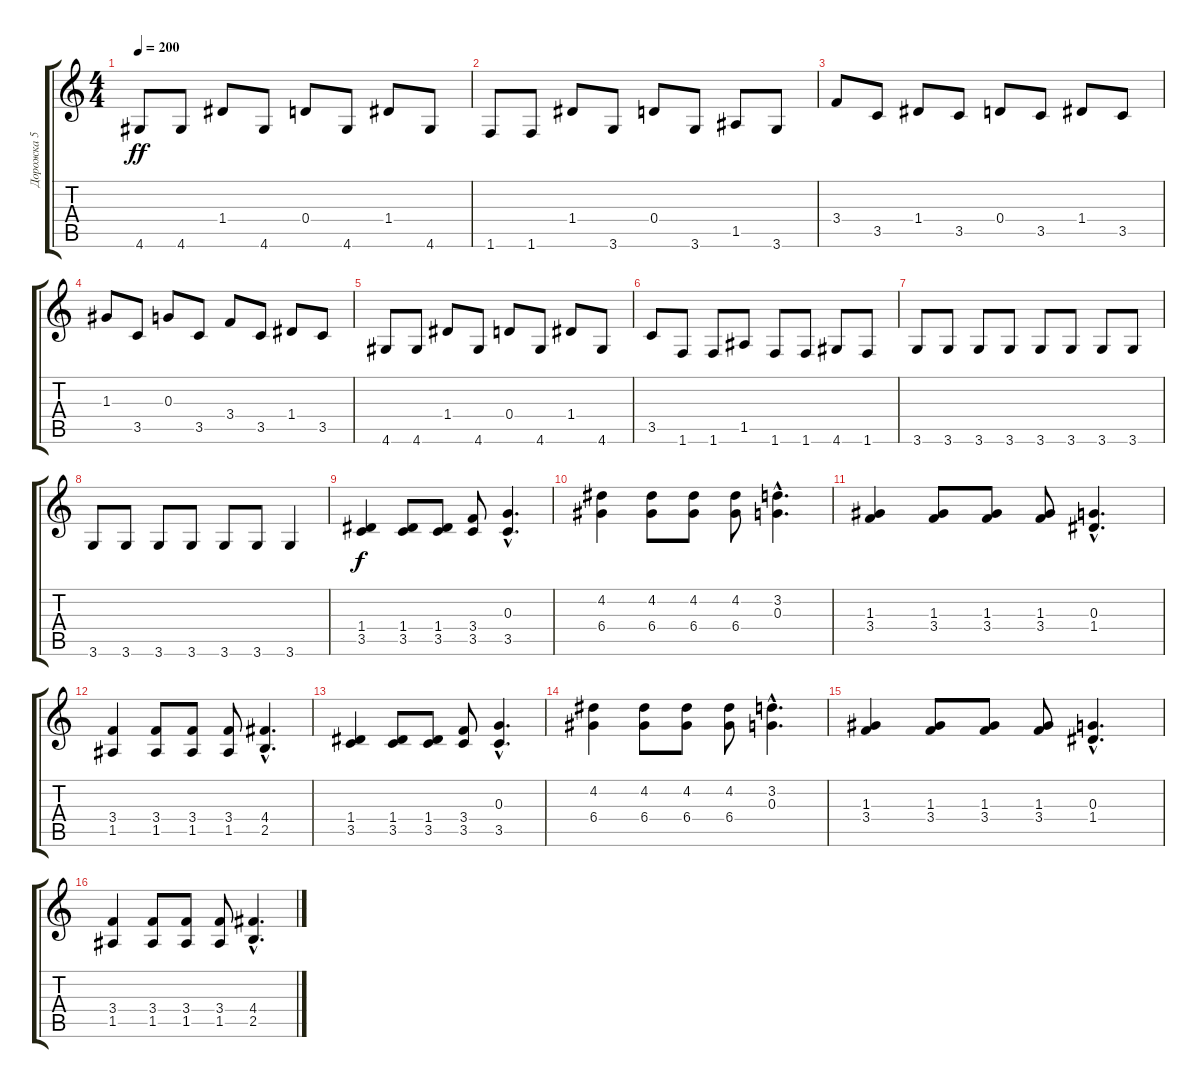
\track ("Дорожка 5" "Дорожка 5") {instrument distortionguitar}
\staff {score tabs}
\tuning (E4 B3 G3 D3 A2 E2) {hide}
\ts (4 4)
\tempo 200
\clef g2
\ks c
4.6.8{dy ff} 4.6.8 1.4.8 4.6.8 0.4.8 4.6.8 1.4.8 4.6.8 |
1.6.8 1.6.8 1.4.8 3.6.8 0.4.8 3.6.8 1.5.8 3.6.8 |
3.4.8 3.5.8 1.4.8 3.5.8 0.4.8 3.5.8 1.4.8 3.5.8 |
1.3.8 3.5.8 0.3.8 3.5.8 3.4.8 3.5.8 1.4.8 3.5.8 |
4.6.8 4.6.8 1.4.8 4.6.8 0.4.8 4.6.8 1.4.8 4.6.8 |
3.5.8 1.6.8 1.6.8 1.5.8 1.6.8 1.6.8 4.6.8 1.6.8 |
3.6.8 3.6.8 3.6.8 3.6.8 3.6.8 3.6.8 3.6.8 3.6.8 |
3.6.8 3.6.8 3.6.8 3.6.8 3.6.8 3.6.8 3.6.4 |
(1.4 3.5).4{dy f} (1.4 3.5).8 (1.4 3.5).8 (3.4 3.5).8 (0.3{hac} 3.5{hac}).4{d} |
(4.2 6.4).4 (4.2 6.4).8 (4.2 6.4).8 (4.2 6.4).8 (3.2{hac} 0.3{hac}).4{d} |
(1.3 3.4).4 (1.3 3.4).8 (1.3 3.4).8 (1.3 3.4).8 (0.3{hac} 1.4{hac}).4{d} |
(3.4 1.5).4 (3.4 1.5).8 (3.4 1.5).8 (3.4 1.5).8 (4.4{hac} 2.5{hac}).4{d} |
(1.4 3.5).4 (1.4 3.5).8 (1.4 3.5).8 (3.4 3.5).8 (0.3{hac} 3.5{hac}).4{d} |
(4.2 6.4).4 (4.2 6.4).8 (4.2 6.4).8 (4.2 6.4).8 (3.2{hac} 0.3{hac}).4{d} |
(1.3 3.4).4 (1.3 3.4).8 (1.3 3.4).8 (1.3 3.4).8 (0.3{hac} 1.4{hac}).4{d} |
(3.4 1.5).4 (3.4 1.5).8 (3.4 1.5).8 (3.4 1.5).8 (4.4{hac} 2.5{hac}).4{d}
